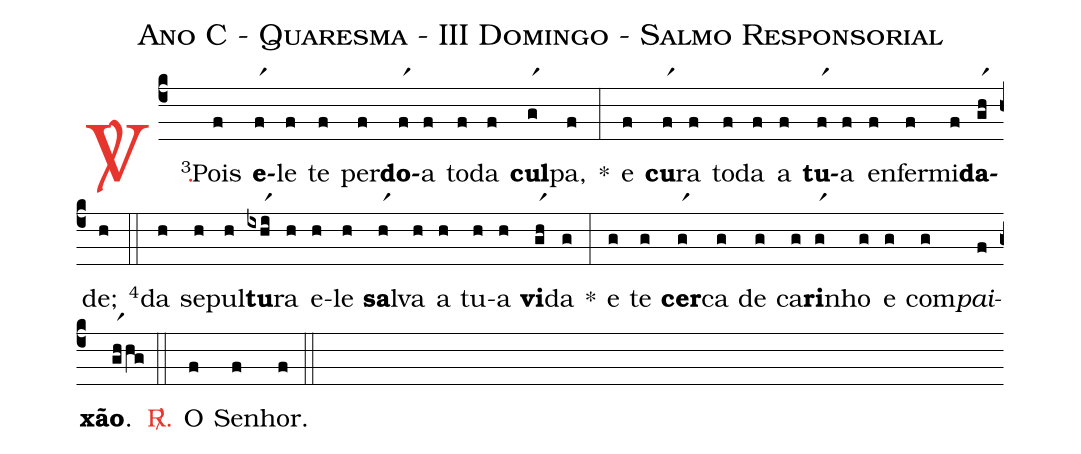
name: Ano C - Quaresma - III Domingo - Salmo Responsorial;
%%
(c4)

<c><sp>V/</sp>.</c>() <v>\VSup{3}</v>Pois(f) <b>e</b>(fr1)le(f) te(f) per(f)<b>do</b>(fr1)a(f) to(f)da(f) <b>cul</b>(gr1)pa,(f) *(:)
e(f) <b>cu</b>(fr1)ra(f) to(f)da(f) a(f) <b>tu</b>(fr1)a(f) en(f)fer(f)mi(f)<b>da</b>(gr1h)de;(h)

(::)

<v>\VSup{4}</v>da(h) se(h)pul(h)<b>tu</b>(ixhr1i)ra(h) e(h)le(h) <b>sa</b>(hr1)lva(h) a(h) tu(h)a(h) <b>vi</b>(gr1h)da(g) *(:)
e(g) te(g) <b>cer</b>(gr1)ca(g) de(g) ca(g)<b>ri</b>(gr1)nho(g) e(g) com(g)<i>pai</i>(f)<b>xão</b>.(gr1hhg)

(::)

<c><sp>R/</sp>.</c>() O(f) Se(f)nhor.(f)

(::)
